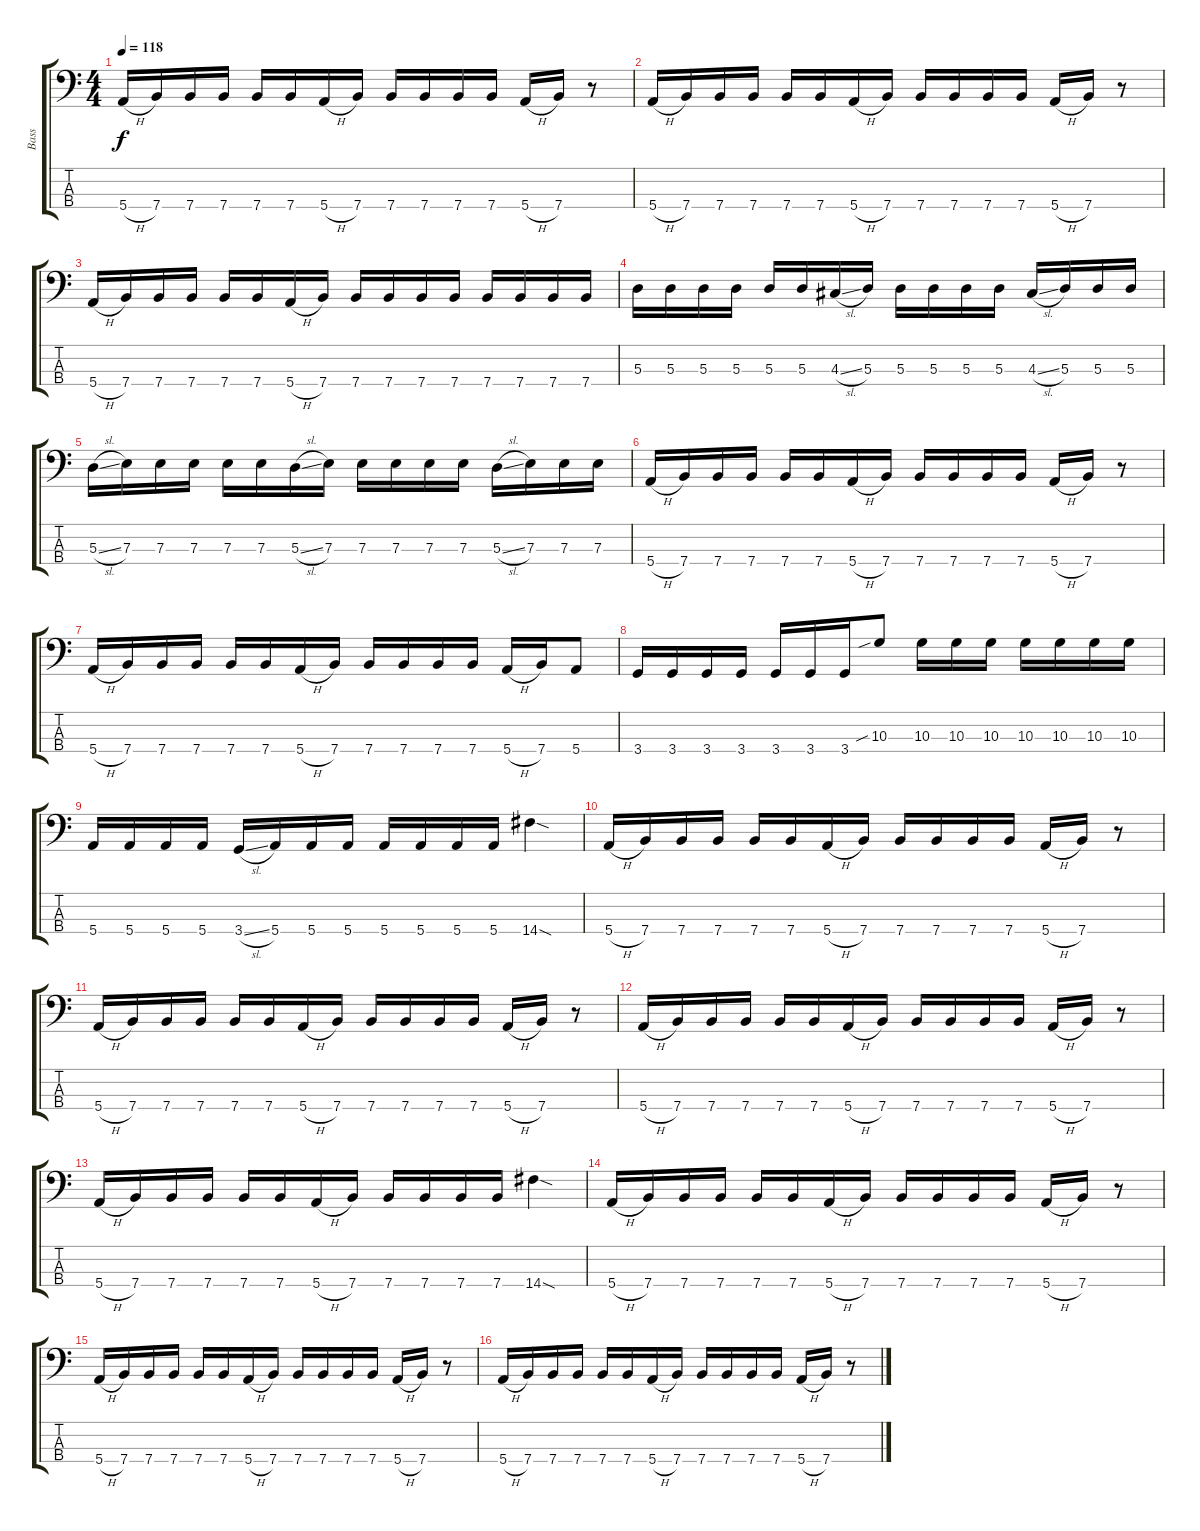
\track ("Bass" "Bass") {instrument slapbass1}
\staff {score tabs}
\tuning (G2 D2 A1 E1) {hide}
\ts (4 4)
\tempo 118
\clef f4
\ks c
5.4{h}.16{dy f} 7.4.16 7.4.16 7.4.16 7.4.16 7.4.16 5.4{h}.16 7.4.16 7.4.16 7.4.16 7.4.16 7.4.16 5.4{h}.16 7.4.16 r.8 |
5.4{h}.16 7.4.16 7.4.16 7.4.16 7.4.16 7.4.16 5.4{h}.16 7.4.16 7.4.16 7.4.16 7.4.16 7.4.16 5.4{h}.16 7.4.16 r.8 |
5.4{h}.16 7.4.16 7.4.16 7.4.16 7.4.16 7.4.16 5.4{h}.16 7.4.16 7.4.16 7.4.16 7.4.16 7.4.16 7.4.16 7.4.16 7.4.16 7.4.16 |
5.3.16 5.3.16 5.3.16 5.3.16 5.3.16 5.3.16 4.3{sl}.16 5.3.16 5.3.16 5.3.16 5.3.16 5.3.16 4.3{sl}.16 5.3.16 5.3.16 5.3.16 |
5.3{sl}.16 7.3.16 7.3.16 7.3.16 7.3.16 7.3.16 5.3{sl}.16 7.3.16 7.3.16 7.3.16 7.3.16 7.3.16 5.3{sl}.16 7.3.16 7.3.16 7.3.16 |
5.4{h}.16 7.4.16 7.4.16 7.4.16 7.4.16 7.4.16 5.4{h}.16 7.4.16 7.4.16 7.4.16 7.4.16 7.4.16 5.4{h}.16 7.4.16 r.8 |
5.4{h}.16 7.4.16 7.4.16 7.4.16 7.4.16 7.4.16 5.4{h}.16 7.4.16 7.4.16 7.4.16 7.4.16 7.4.16 5.4{h}.16 7.4.16 5.4.8 |
3.4.16 3.4.16 3.4.16 3.4.16 3.4.16 3.4.16 3.4.16 10.3{sib}.8 10.3.16 10.3.16 10.3.16 10.3.16 10.3.16 10.3.16 10.3.16 |
5.4.16 5.4.16 5.4.16 5.4.16 3.4{sl}.16 5.4.16 5.4.16 5.4.16 5.4.16 5.4.16 5.4.16 5.4.16 14.4{sod}.4 |
5.4{h}.16 7.4.16 7.4.16 7.4.16 7.4.16 7.4.16 5.4{h}.16 7.4.16 7.4.16 7.4.16 7.4.16 7.4.16 5.4{h}.16 7.4.16 r.8 |
5.4{h}.16 7.4.16 7.4.16 7.4.16 7.4.16 7.4.16 5.4{h}.16 7.4.16 7.4.16 7.4.16 7.4.16 7.4.16 5.4{h}.16 7.4.16 r.8 |
5.4{h}.16 7.4.16 7.4.16 7.4.16 7.4.16 7.4.16 5.4{h}.16 7.4.16 7.4.16 7.4.16 7.4.16 7.4.16 5.4{h}.16 7.4.16 r.8 |
5.4{h}.16 7.4.16 7.4.16 7.4.16 7.4.16 7.4.16 5.4{h}.16 7.4.16 7.4.16 7.4.16 7.4.16 7.4.16 14.4{sod}.4 |
5.4{h}.16 7.4.16 7.4.16 7.4.16 7.4.16 7.4.16 5.4{h}.16 7.4.16 7.4.16 7.4.16 7.4.16 7.4.16 5.4{h}.16 7.4.16 r.8 |
5.4{h}.16 7.4.16 7.4.16 7.4.16 7.4.16 7.4.16 5.4{h}.16 7.4.16 7.4.16 7.4.16 7.4.16 7.4.16 5.4{h}.16 7.4.16 r.8 |
5.4{h}.16 7.4.16 7.4.16 7.4.16 7.4.16 7.4.16 5.4{h}.16 7.4.16 7.4.16 7.4.16 7.4.16 7.4.16 5.4{h}.16 7.4.16 r.8
